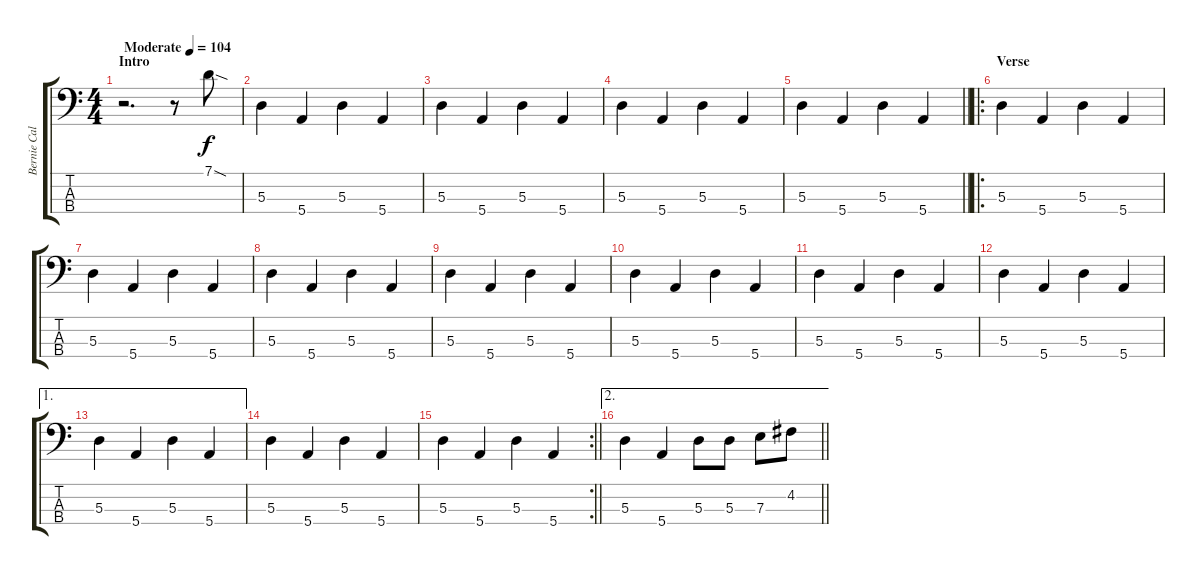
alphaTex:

\track ("Bernie Calvert" "Bernie Cal") {instrument electricbasspick}
\staff {score tabs}
\tuning (G2 D2 A1 E1) {hide}
\ts (4 4)
\section ("" "Intro")
\tempo (104 "Moderate")
\clef f4
\ks c
r.2{d dy f instrument electricbasspick} r.8 7.1{sod}.8 |
5.3.4 5.4.4 5.3.4 5.4.4 |
5.3.4 5.4.4 5.3.4 5.4.4 |
5.3.4 5.4.4 5.3.4 5.4.4 |
\barLineRight lightlight
5.3.4 5.4.4 5.3.4 5.4.4 |
\ro
\section ("" "Verse")
5.3.4 5.4.4 5.3.4 5.4.4 |
5.3.4 5.4.4 5.3.4 5.4.4 |
5.3.4 5.4.4 5.3.4 5.4.4 |
5.3.4 5.4.4 5.3.4 5.4.4 |
5.3.4 5.4.4 5.3.4 5.4.4 |
5.3.4 5.4.4 5.3.4 5.4.4 |
5.3.4 5.4.4 5.3.4 5.4.4 |
\ae 1
5.3.4 5.4.4 5.3.4 5.4.4 |
5.3.4 5.4.4 5.3.4 5.4.4 |
\rc 2
\barLineRight lightlight
5.3.4 5.4.4 5.3.4 5.4.4 |
\ae 2
\barLineRight lightlight
5.3.4 5.4.4 5.3.8 5.3.8 7.3.8 4.2.8
